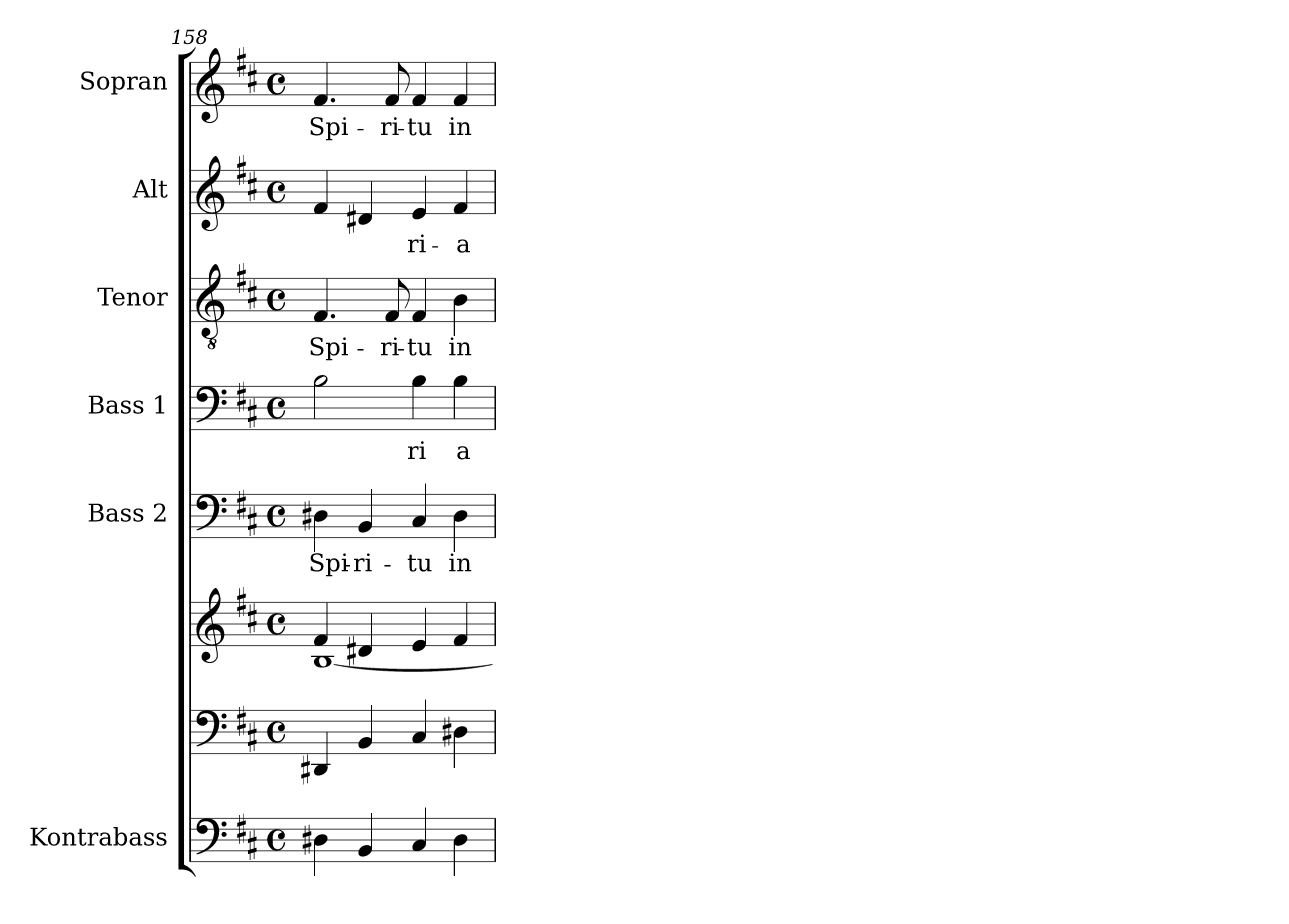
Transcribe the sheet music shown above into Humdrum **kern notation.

**kern	**kern	**kern	**kern	**text	**kern	**text	**kern	**text	**kern	**text	**kern	**text
*part7	*part6	*part6	*part5	*part5	*part4	*part4	*part3	*part3	*part2	*part2	*part1	*part1
*staff8	*staff7	*staff6	*staff5	*staff5	*staff4	*staff4	*staff3	*staff3	*staff2	*staff2	*staff1	*staff1
*I"Kontrabass	*	*	*I"Bass 2	*	*I"Bass 1	*	*I"Tenor	*	*I"Alt	*	*I"Sopran	*
*I'Kb.	*	*	*I'B. 2	*	*I'B. 1	*	*I'T.	*	*I'A.	*	*I'S.	*
*clefF4	*clefF4	*clefG2	*clefF4	*	*clefF4	*	*clefGv2	*	*clefG2	*	*clefG2	*
*ITrd7c12	*	*	*	*	*	*	*	*	*	*	*	*
*k[f#c#]	*k[f#c#]	*k[f#c#]	*k[f#c#]	*	*k[f#c#]	*	*k[f#c#]	*	*k[f#c#]	*	*k[f#c#]	*
*D:	*D:	*D:	*D:	*	*D:	*	*D:	*	*D:	*	*D:	*
*M4/4	*M4/4	*M4/4	*M4/4	*	*M4/4	*	*M4/4	*	*M4/4	*	*M4/4	*
*met(c)	*met(c)	*met(c)	*met(c)	*	*met(c)	*	*met(c)	*	*met(c)	*	*met(c)	*
=158	=158	=158	=158	=158	=158	=158	=158	=158	=158	=158	=158	=158
*	*	*^	*	*	*	*	*	*	*	*	*	*
!	!	!	!	!	!LO:LY:b	!	!	!	!LO:LY:b	!	!	!	!LO:LY:b
4DD#X\	4DD#X/	4f#/	[<1B	4D#X\	Spi-	2B\	.	4.F#/	Spi-	4f#/	.	4.f#/	Spi-
!	!	!	!	!	!LO:LY:b	!	!	!	!	!	!	!	!
4BBB/	4BB/	4d#X/	.	4BB/	-ri-	.	.	.	.	4d#X/	.	.	.
!	!	!	!	!	!	!	!	!	!LO:LY:b	!	!	!	!LO:LY:b
.	.	.	.	.	.	.	.	8F#/	-ri-	.	.	8f#/	-ri-
!	!	!	!	!	!LO:LY:b	!	!LO:LY:b	!	!LO:LY:b	!	!LO:LY:b	!	!LO:LY:b
4CC#/	4C#/	4e/	.	4C#/	-tu	4B\	-ri	4F#/	-tu	4e/	-ri-	4f#/	-tu
!	!	!	!	!	!LO:LY:b	!	!LO:LY:b	!	!LO:LY:b	!	!LO:LY:b	!	!LO:LY:b
4DD#\	4D#X\	4f#/	.	4D#\	in	4B\	a	4B\	in	4f#/	-a	4f#/	in
*	*	*v	*v	*	*	*	*	*	*	*	*	*	*
=	=	=	=	=	=	=	=	=	=	=	=	=
*-	*-	*-	*-	*-	*-	*-	*-	*-	*-	*-	*-	*-
